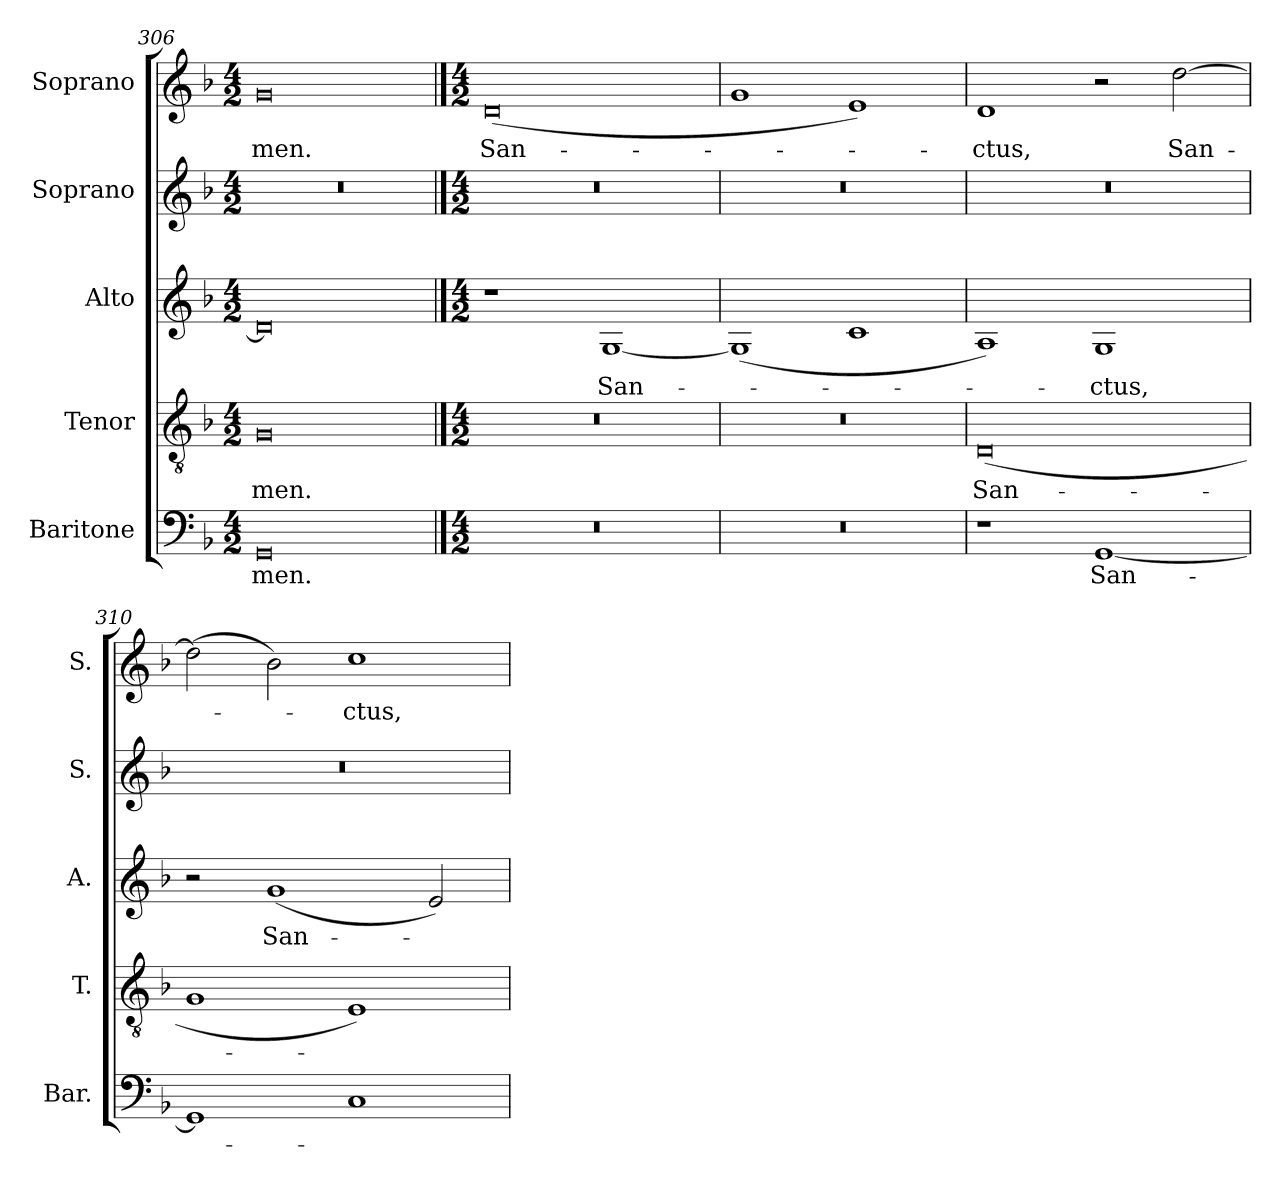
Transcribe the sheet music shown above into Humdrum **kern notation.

**kern	**text	**kern	**text	**kern	**text	**kern	**kern	**text
*part5	*part5	*part4	*part4	*part3	*part3	*part2	*part1	*part1
*staff5	*staff5	*staff4	*staff4	*staff3	*staff3	*staff2	*staff1	*staff1
*I"Baritone	*	*I"Tenor	*	*I"Alto	*	*I"Soprano	*I"Soprano	*
*I'Bar.	*	*I'T.	*	*I'A.	*	*I'S.	*I'S.	*
*clefF4	*	*clefGv2	*	*clefG2	*	*clefG2	*clefG2	*
*	*	*ITrd7c12	*	*	*	*	*	*
*k[b-]	*	*k[b-]	*	*k[b-]	*	*k[b-]	*k[b-]	*
*F:	*	*F:	*	*F:	*	*F:	*F:	*
*M4/2	*	*M4/2	*	*M4/2	*	*M4/2	*M4/2	*
=306	=306	=306	=306	=306	=306	=306	=306	=306
!	!LO:LY:b:color=#000000	!	!	!	!	!	!	!
!	!	!	!LO:LY:b:color=#000000	!	!	!LO:N:vis=1	!	!
!	!	!	!	!	!	!	!	!LO:LY:b:color=#000000
0GGi	-men.	0GGi	-men.	0di]	.	0r	0gi	-men.
!!LO:PB:g=z
==307	==307	==307	==307	==307	==307	==307	==307	==307
*M4/2	*	*M4/2	*	*M4/2	*	*M4/2	*M4/2	*
!LO:N:vis=1	!	!LO:N:vis=1	!	!	!	!LO:N:vis=1	!	!
*	*	*	*	*	*	*	*MM208	*
!	!	!	!	!	!	!	!	!LO:LY:b:color=#000000
0r	.	0r	.	1r	.	0r	(0di	San-
!	!	!	!	!	!LO:LY:b:color=#000000	!	!	!
.	.	.	.	[1Gi	San-	.	.	.
=308	=308	=308	=308	=308	=308	=308	=308	=308
!LO:N:vis=1	!	!LO:N:vis=1	!	!	!	!LO:N:vis=1	!	!
0r	.	0r	.	(1Gi]	.	0r	1gi	.
.	.	.	.	1ci	.	.	1ei)	.
=309	=309	=309	=309	=309	=309	=309	=309	=309
!	!	!	!LO:LY:b:color=#000000	!	!	!LO:N:vis=1	!	!
!	!	!	!	!	!	!	!	!LO:LY:b:color=#000000
1r	.	(0DDi	San-	1Ai)	.	0r	1di	-ctus,
!	!LO:LY:b:color=#000000	!	!	!	!	!	!	!
!	!	!	!	!	!LO:LY:b:color=#000000	!	!	!
[1GGi	San-	.	.	1Gi	-ctus,	.	2r	.
!	!	!	!	!	!	!	!	!LO:LY:b:color=#000000
.	.	.	.	.	.	.	[2ddi\	San-
=310	=310	=310	=310	=310	=310	=310	=310	=310
!	!	!	!	!	!	!LO:N:vis=1	!	!
1GGi]	.	1GGi	.	2r	.	0r	(2ddi\]	.
!	!	!	!	!	!LO:LY:b:color=#000000	!	!	!
.	.	.	.	(1gi	San-	.	2b-i\)	.
!	!	!	!	!	!	!	!	!LO:LY:b:color=#000000
1Ci	.	1EEi)	.	.	.	.	1cci	-ctus,
.	.	.	.	2ei/)	.	.	.	.
=	=	=	=	=	=	=	=	=
*-	*-	*-	*-	*-	*-	*-	*-	*-
